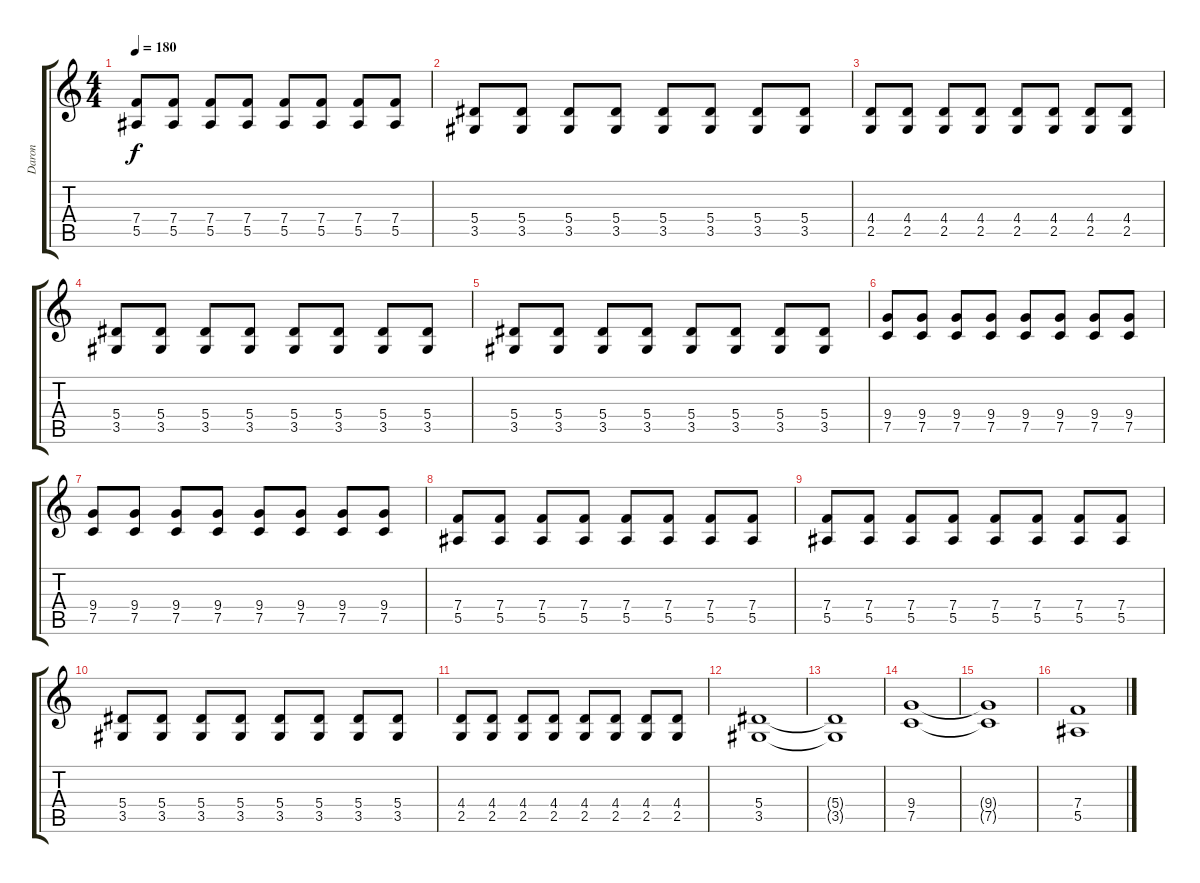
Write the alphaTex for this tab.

\track ("Daron" "Daron") {instrument distortionguitar}
\staff {score tabs}
\tuning (C4 G3 Eb3 Bb2 F2 C2) {hide}
\ts (4 4)
\tempo 180
\clef g2
\ks c
(7.4 5.5).8{dy f} (7.4 5.5).8 (7.4 5.5).8 (7.4 5.5).8 (7.4 5.5).8 (7.4 5.5).8 (7.4 5.5).8 (7.4 5.5).8 |
(5.4 3.5).8 (5.4 3.5).8 (5.4 3.5).8 (5.4 3.5).8 (5.4 3.5).8 (5.4 3.5).8 (5.4 3.5).8 (5.4 3.5).8 |
(4.4 2.5).8 (4.4 2.5).8 (4.4 2.5).8 (4.4 2.5).8 (4.4 2.5).8 (4.4 2.5).8 (4.4 2.5).8 (4.4 2.5).8 |
(5.4 3.5).8 (5.4 3.5).8 (5.4 3.5).8 (5.4 3.5).8 (5.4 3.5).8 (5.4 3.5).8 (5.4 3.5).8 (5.4 3.5).8 |
(5.4 3.5).8 (5.4 3.5).8 (5.4 3.5).8 (5.4 3.5).8 (5.4 3.5).8 (5.4 3.5).8 (5.4 3.5).8 (5.4 3.5).8 |
(9.4 7.5).8 (9.4 7.5).8 (9.4 7.5).8 (9.4 7.5).8 (9.4 7.5).8 (9.4 7.5).8 (9.4 7.5).8 (9.4 7.5).8 |
(9.4 7.5).8 (9.4 7.5).8 (9.4 7.5).8 (9.4 7.5).8 (9.4 7.5).8 (9.4 7.5).8 (9.4 7.5).8 (9.4 7.5).8 |
(7.4 5.5).8 (7.4 5.5).8 (7.4 5.5).8 (7.4 5.5).8 (7.4 5.5).8 (7.4 5.5).8 (7.4 5.5).8 (7.4 5.5).8 |
(7.4 5.5).8 (7.4 5.5).8 (7.4 5.5).8 (7.4 5.5).8 (7.4 5.5).8 (7.4 5.5).8 (7.4 5.5).8 (7.4 5.5).8 |
(5.4 3.5).8 (5.4 3.5).8 (5.4 3.5).8 (5.4 3.5).8 (5.4 3.5).8 (5.4 3.5).8 (5.4 3.5).8 (5.4 3.5).8 |
(4.4 2.5).8 (4.4 2.5).8 (4.4 2.5).8 (4.4 2.5).8 (4.4 2.5).8 (4.4 2.5).8 (4.4 2.5).8 (4.4 2.5).8 |
(5.4 3.5).1 |
(5.4{t} 3.5{t}).1 |
(9.4 7.5).1 |
(9.4{t} 7.5{t}).1 |
(7.4 5.5).1
